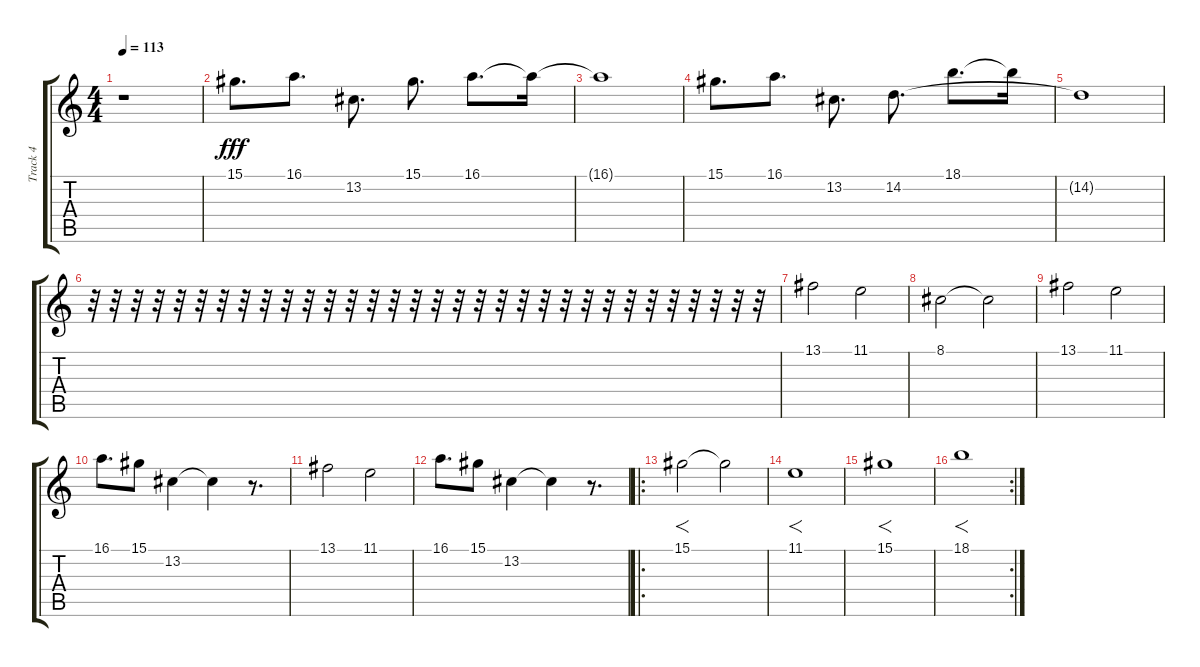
\track ("Track 4" "Track 4") {instrument lead1square}
\staff {score tabs}
\tuning (F4 C4 Ab3 Eb3 Bb2 F2) {hide}
\ts (4 4)
\tempo 113
\clef g2
\ks c
r.1{dy fff} |
15.1.8{d} 16.1.8{d} 13.2.8{d} 15.1.8{d} 16.1.8{d} 16.1{t}.16 |
16.1{t}.1 |
15.1.8{d} 16.1.8{d} 13.2.8{d} 14.2.8{d} 18.1.8{d} 18.1{t}.16 |
14.2{t}.1 |
r.32 r.32 r.32 r.32 r.32 r.32 r.32 r.32 r.32 r.32 r.32 r.32 r.32 r.32 r.32 r.32 r.32 r.32 r.32 r.32 r.32 r.32 r.32 r.32 r.32 r.32 r.32 r.32 r.32 r.32 r.32 r.32 |
13.1.2 11.1.2 |
8.1.2 8.1{t}.2 |
13.1.2 11.1.2 |
16.1.8{d} 15.1.8 13.2.4 13.2{t}.4 r.8{d} |
13.1.2 11.1.2 |
16.1.8{d} 15.1.8 13.2.4 13.2{t}.4 r.8{d} |
\ro
15.1.2{f} 15.1{t}.2 |
11.1.1{f} |
15.1.1{f} |
\rc 2
18.1.1{f}
